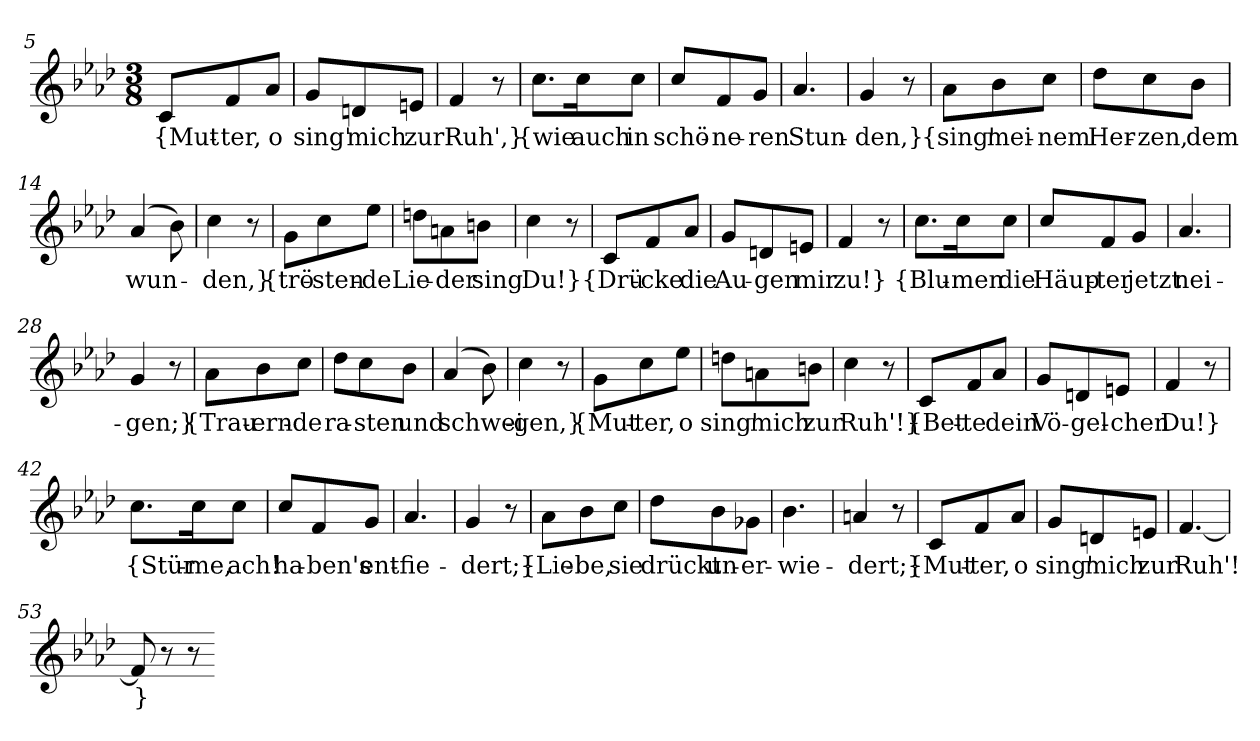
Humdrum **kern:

**kern	**text
*part1	*part1
*staff1	*staff1
*clefG2	*
*k[b-e-a-d-]	*
*M3/8	*
=5	=5
8c/L	{Mut-
8f/	-ter,
8a-/J	o
=6	=6
8g/L	sing'
8dn/	mich
8en/J	zur
=7	=7
4f	Ruh',}
8r	.
=8	=8
8.cc\L	{wie
16cc\K	auch
8cc\J	in
=9	=9
8cc/L	schö-
8f/	-ne-
8g/J	-ren
=10	=10
4.a-	Stun-
=11	=11
4g	-den,}
8r	.
=12	=12
8a-\L	{sing'
8b-\	mei-
8cc\J	-nem
=13	=13
8dd-\L	Her-
8cc\	-zen,
8b-\J	dem
=14	=14
(4a-	wun-
8b-)	.
=15	=15
4cc	-den,}
8r	.
=16	=16
8g\L	{trö-
8cc\	-sten-
8ee-\J	-de
=17	=17
8ddn\L	Lie-
8an\	-der
8bn\J	sing'
=18	=18
4cc	Du!}
8r	.
=22	=22
8c/L	{Drü-
8f/	-cke
8a-/J	die
=23	=23
8g/L	Au-
8dn/	-gen
8en/J	mir
=24	=24
4f	zu!}
8r	.
=25	=25
8.cc\L	{Blu-
16cc\K	-men
8cc\J	die
=26	=26
8cc/L	Häup-
8f/	-ter
8g/J	jetzt
=27	=27
4.a-	nei-
=28	=28
4g	-gen;}
8r	.
=29	=29
8a-\L	{Trau-
8b-\	-ern-
8cc\J	-de
=30	=30
8dd-\L	ra-
8cc\	-sten
8b-\J	und
=31	=31
(4a-	schwei-
8b-)	.
=32	=32
4cc	-gen,}
8r	.
=33	=33
8g\L	{Mut-
8cc\	-ter,
8ee-\J	o
=34	=34
8ddn\L	sing'
8an\	mich
8bn\J	zur
=35	=35
4cc	Ruh'!}
8r	.
=39	=39
8c/L	{Bet-
8f/	-te
8a-/J	dein
=40	=40
8g/L	Vö-
8dn/	-gel-
8en/J	-chen
=41	=41
4f	Du!}
8r	.
=42	=42
8.cc\L	{Stür-
16cc\K	-me,
8cc\J	ach!
=43	=43
8cc/L	ha-
8f/	-ben's
8g/J	ent-
=44	=44
4.a-	-fie-
=45	=45
4g	-dert;}
8r	.
=46	=46
8a-\L	{Lie-
8b-\	-be,
8cc\J	sie
=47	=47
8dd-\L	drückt
8b-\	un-
8g-X\J	-er-
=48	=48
4.b-	-wie-
=49	=49
4an	-dert;}
8r	.
=50	=50
8c/L	{Mut-
8f/	-ter,
8a-/J	o
=51	=51
8g/L	sing'
8dn/	mich
8en/J	zur
=52	=52
[4.f	Ruh'!
=53	=53
8f]	}
8r	.
8r	.
=-	=-
*-	*-
